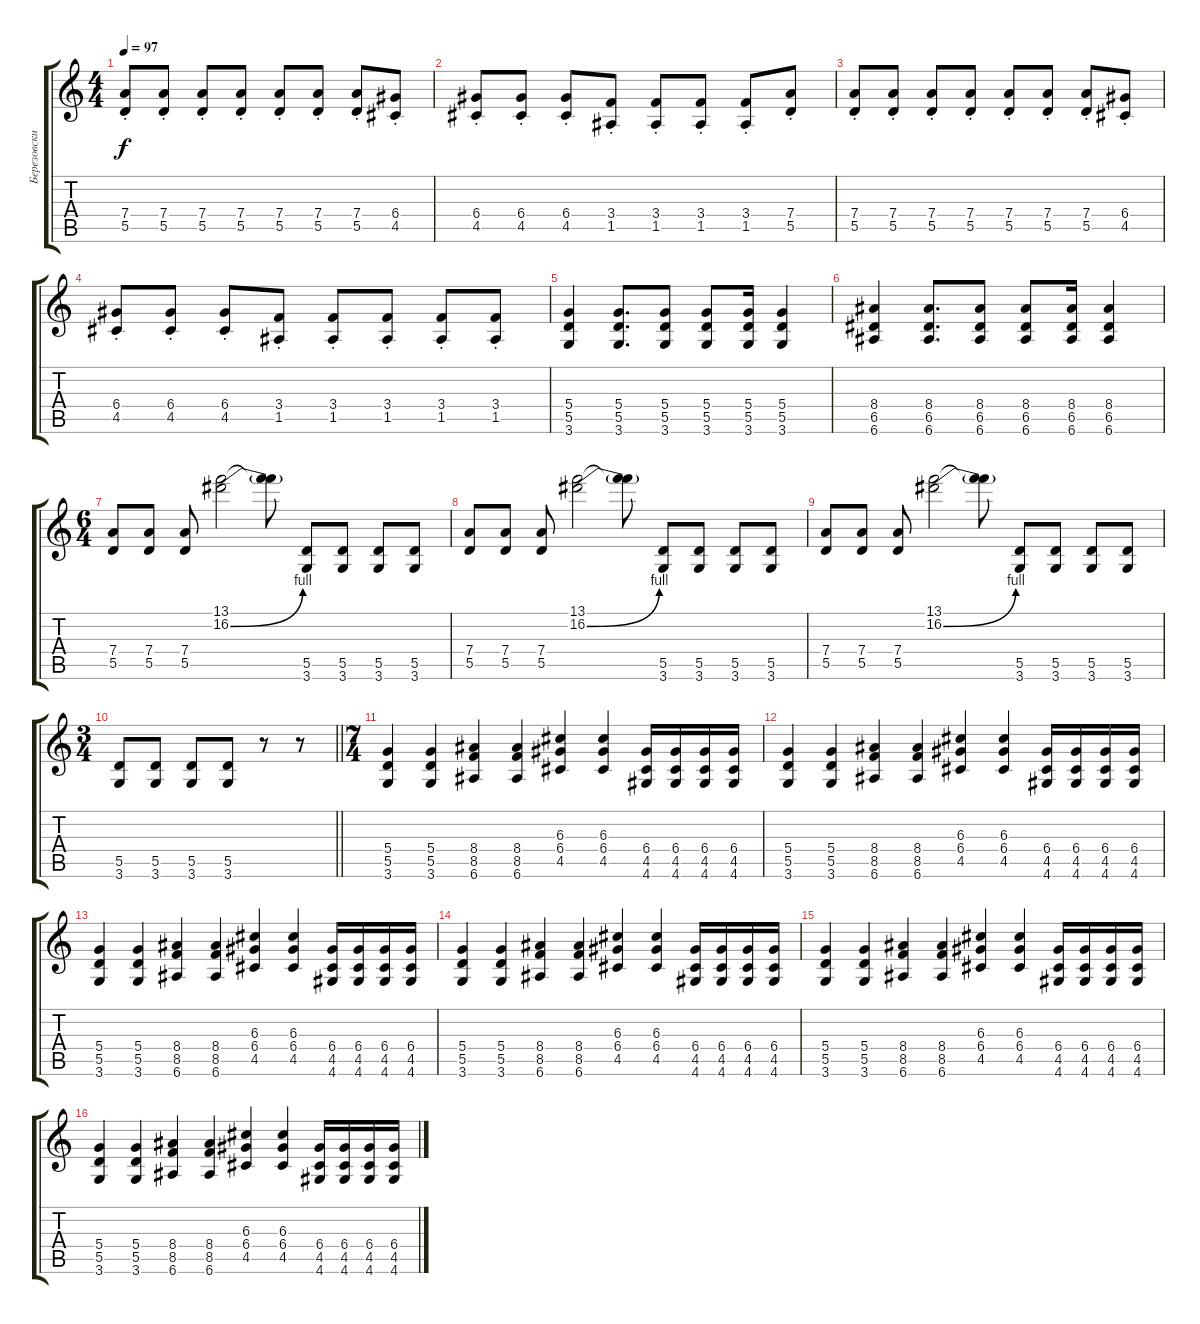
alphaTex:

\track ("Березовский" "Березовски") {instrument overdrivenguitar}
\staff {score tabs}
\tuning (E4 B3 G3 D3 A2 E2) {hide}
\ts (4 4)
\tempo 97
\clef g2
\ks c
(7.4{st} 5.5{st}).8{dy f instrument overdrivenguitar} (7.4{st} 5.5{st}).8 (7.4{st} 5.5{st}).8 (7.4{st} 5.5{st}).8 (7.4{st} 5.5{st}).8 (7.4{st} 5.5{st}).8 (7.4{st} 5.5{st}).8 (6.4{st} 4.5{st}).8 |
(6.4{st} 4.5{st}).8 (6.4{st} 4.5{st}).8 (6.4{st} 4.5{st}).8 (3.4{st} 1.5{st}).8 (3.4{st} 1.5{st}).8 (3.4{st} 1.5{st}).8 (3.4{st} 1.5{st}).8 (7.4{st} 5.5{st}).8 |
(7.4{st} 5.5{st}).8 (7.4{st} 5.5{st}).8 (7.4{st} 5.5{st}).8 (7.4{st} 5.5{st}).8 (7.4{st} 5.5{st}).8 (7.4{st} 5.5{st}).8 (7.4{st} 5.5{st}).8 (6.4{st} 4.5{st}).8 |
(6.4{st} 4.5{st}).8 (6.4{st} 4.5{st}).8 (6.4{st} 4.5{st}).8 (3.4{st} 1.5{st}).8 (3.4{st} 1.5{st}).8 (3.4{st} 1.5{st}).8 (3.4{st} 1.5{st}).8 (3.4{st} 1.5{st}).8 |
(5.4 5.5 3.6).4 (5.4 5.5 3.6).8{d} (5.4 5.5 3.6).8 (5.4 5.5 3.6).8 (5.4 5.5 3.6).16 (5.4 5.5 3.6).4 |
(8.4 6.5 6.6).4 (8.4 6.5 6.6).8{d} (8.4 6.5 6.6).8 (8.4 6.5 6.6).8 (8.4 6.5 6.6).16 (8.4 6.5 6.6).4 |
\ts (6 4)
(7.4 5.5).8 (7.4 5.5).8 (7.4 5.5).8 (13.1 16.2{be (bend 0 0 60 4)}).2 (13.1{t} 16.2{t}).8 (5.5 3.6).8 (5.5 3.6).8 (5.5 3.6).8 (5.5 3.6).8 |
(7.4 5.5).8 (7.4 5.5).8 (7.4 5.5).8 (13.1 16.2{be (bend 0 0 60 4)}).2 (13.1{t} 16.2{t}).8 (5.5 3.6).8 (5.5 3.6).8 (5.5 3.6).8 (5.5 3.6).8 |
(7.4 5.5).8 (7.4 5.5).8 (7.4 5.5).8 (13.1 16.2{be (bend 0 0 60 4)}).2 (13.1{t} 16.2{t}).8 (5.5 3.6).8 (5.5 3.6).8 (5.5 3.6).8 (5.5 3.6).8 |
\ts (3 4)
\barLineRight lightlight
(5.5 3.6).8 (5.5 3.6).8 (5.5 3.6).8 (5.5 3.6).8 r.8 r.8 |
\ts (7 4)
(5.4 5.5 3.6).4 (5.4 5.5 3.6).4 (8.4 8.5 6.6).4 (8.4 8.5 6.6).4 (6.3 6.4 4.5).4 (6.3 6.4 4.5).4 (6.4 4.5 4.6).16 (6.4 4.5 4.6).16 (6.4 4.5 4.6).16 (6.4 4.5 4.6).16 |
(5.4 5.5 3.6).4 (5.4 5.5 3.6).4 (8.4 8.5 6.6).4 (8.4 8.5 6.6).4 (6.3 6.4 4.5).4 (6.3 6.4 4.5).4 (6.4 4.5 4.6).16 (6.4 4.5 4.6).16 (6.4 4.5 4.6).16 (6.4 4.5 4.6).16 |
(5.4 5.5 3.6).4 (5.4 5.5 3.6).4 (8.4 8.5 6.6).4 (8.4 8.5 6.6).4 (6.3 6.4 4.5).4 (6.3 6.4 4.5).4 (6.4 4.5 4.6).16 (6.4 4.5 4.6).16 (6.4 4.5 4.6).16 (6.4 4.5 4.6).16 |
(5.4 5.5 3.6).4 (5.4 5.5 3.6).4 (8.4 8.5 6.6).4 (8.4 8.5 6.6).4 (6.3 6.4 4.5).4 (6.3 6.4 4.5).4 (6.4 4.5 4.6).16 (6.4 4.5 4.6).16 (6.4 4.5 4.6).16 (6.4 4.5 4.6).16 |
(5.4 5.5 3.6).4 (5.4 5.5 3.6).4 (8.4 8.5 6.6).4 (8.4 8.5 6.6).4 (6.3 6.4 4.5).4 (6.3 6.4 4.5).4 (6.4 4.5 4.6).16 (6.4 4.5 4.6).16 (6.4 4.5 4.6).16 (6.4 4.5 4.6).16 |
(5.4 5.5 3.6).4 (5.4 5.5 3.6).4 (8.4 8.5 6.6).4 (8.4 8.5 6.6).4 (6.3 6.4 4.5).4 (6.3 6.4 4.5).4 (6.4 4.5 4.6).16 (6.4 4.5 4.6).16 (6.4 4.5 4.6).16 (6.4 4.5 4.6).16
